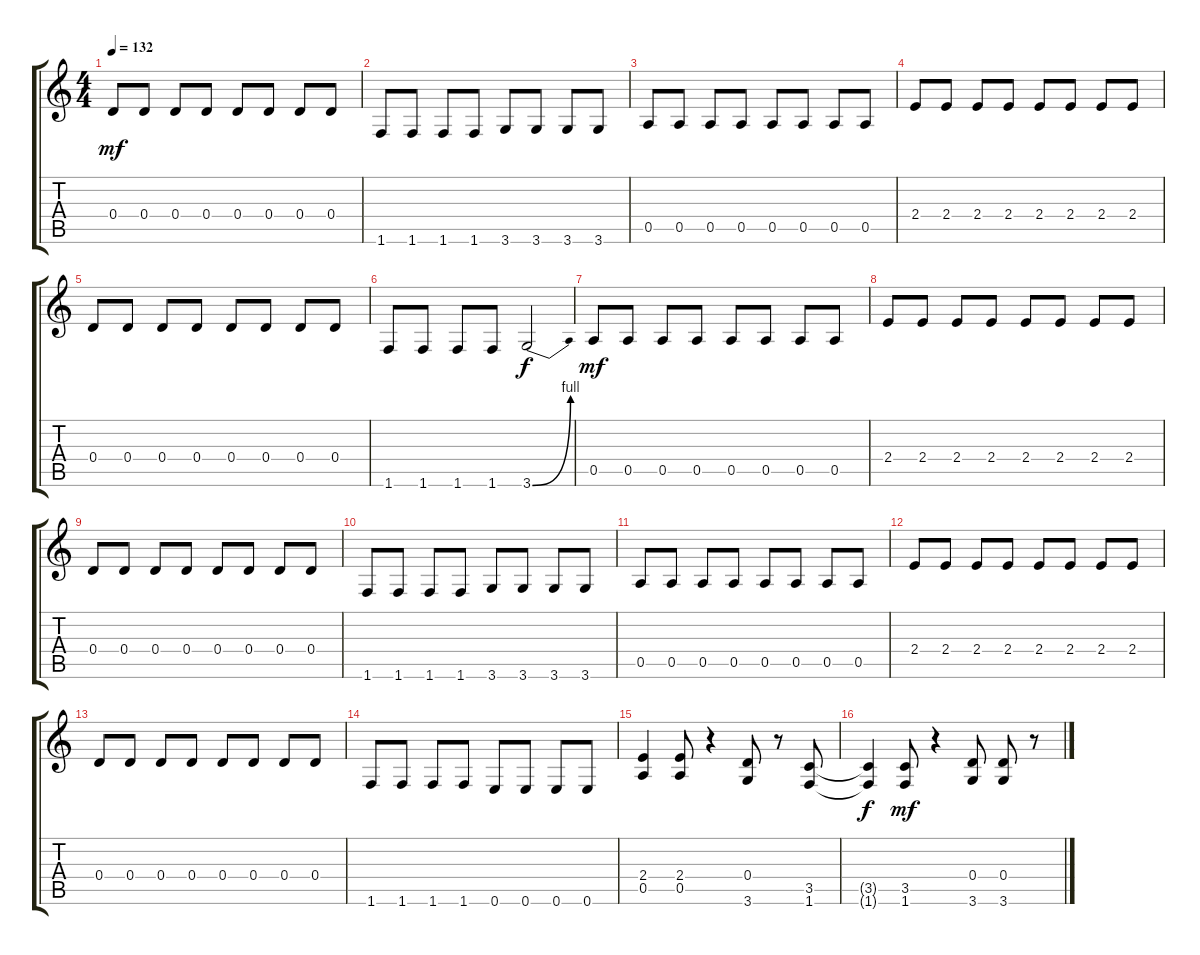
\track "" {instrument distortionguitar}
\staff {score tabs}
\tuning (E4 B3 G3 D3 A2 E2) {hide}
\ts (4 4)
\tempo 132
\clef g2
\ks c
0.4.8{dy mf} 0.4.8 0.4.8 0.4.8 0.4.8 0.4.8 0.4.8 0.4.8 |
1.6.8 1.6.8 1.6.8 1.6.8 3.6.8 3.6.8 3.6.8 3.6.8 |
0.5.8 0.5.8 0.5.8 0.5.8 0.5.8 0.5.8 0.5.8 0.5.8 |
2.4.8 2.4.8 2.4.8 2.4.8 2.4.8 2.4.8 2.4.8 2.4.8 |
0.4.8 0.4.8 0.4.8 0.4.8 0.4.8 0.4.8 0.4.8 0.4.8 |
1.6.8 1.6.8 1.6.8 1.6.8 3.6{be (bend 0 0 60 4)}.2{dy f} |
0.5.8{dy mf} 0.5.8 0.5.8 0.5.8 0.5.8 0.5.8 0.5.8 0.5.8 |
2.4.8 2.4.8 2.4.8 2.4.8 2.4.8 2.4.8 2.4.8 2.4.8 |
0.4.8 0.4.8 0.4.8 0.4.8 0.4.8 0.4.8 0.4.8 0.4.8 |
1.6.8 1.6.8 1.6.8 1.6.8 3.6.8 3.6.8 3.6.8 3.6.8 |
0.5.8 0.5.8 0.5.8 0.5.8 0.5.8 0.5.8 0.5.8 0.5.8 |
2.4.8 2.4.8 2.4.8 2.4.8 2.4.8 2.4.8 2.4.8 2.4.8 |
0.4.8 0.4.8 0.4.8 0.4.8 0.4.8 0.4.8 0.4.8 0.4.8 |
1.6.8 1.6.8 1.6.8 1.6.8 0.6.8 0.6.8 0.6.8 0.6.8 |
(2.4 0.5).4 (2.4 0.5).8 r.4 (0.4 3.6).8 r.8 (3.5 1.6).8 |
(3.5{t} 1.6{t}).4{dy f} (3.5 1.6).8{dy mf} r.4 (0.4 3.6).8 (0.4 3.6).8 r.8
